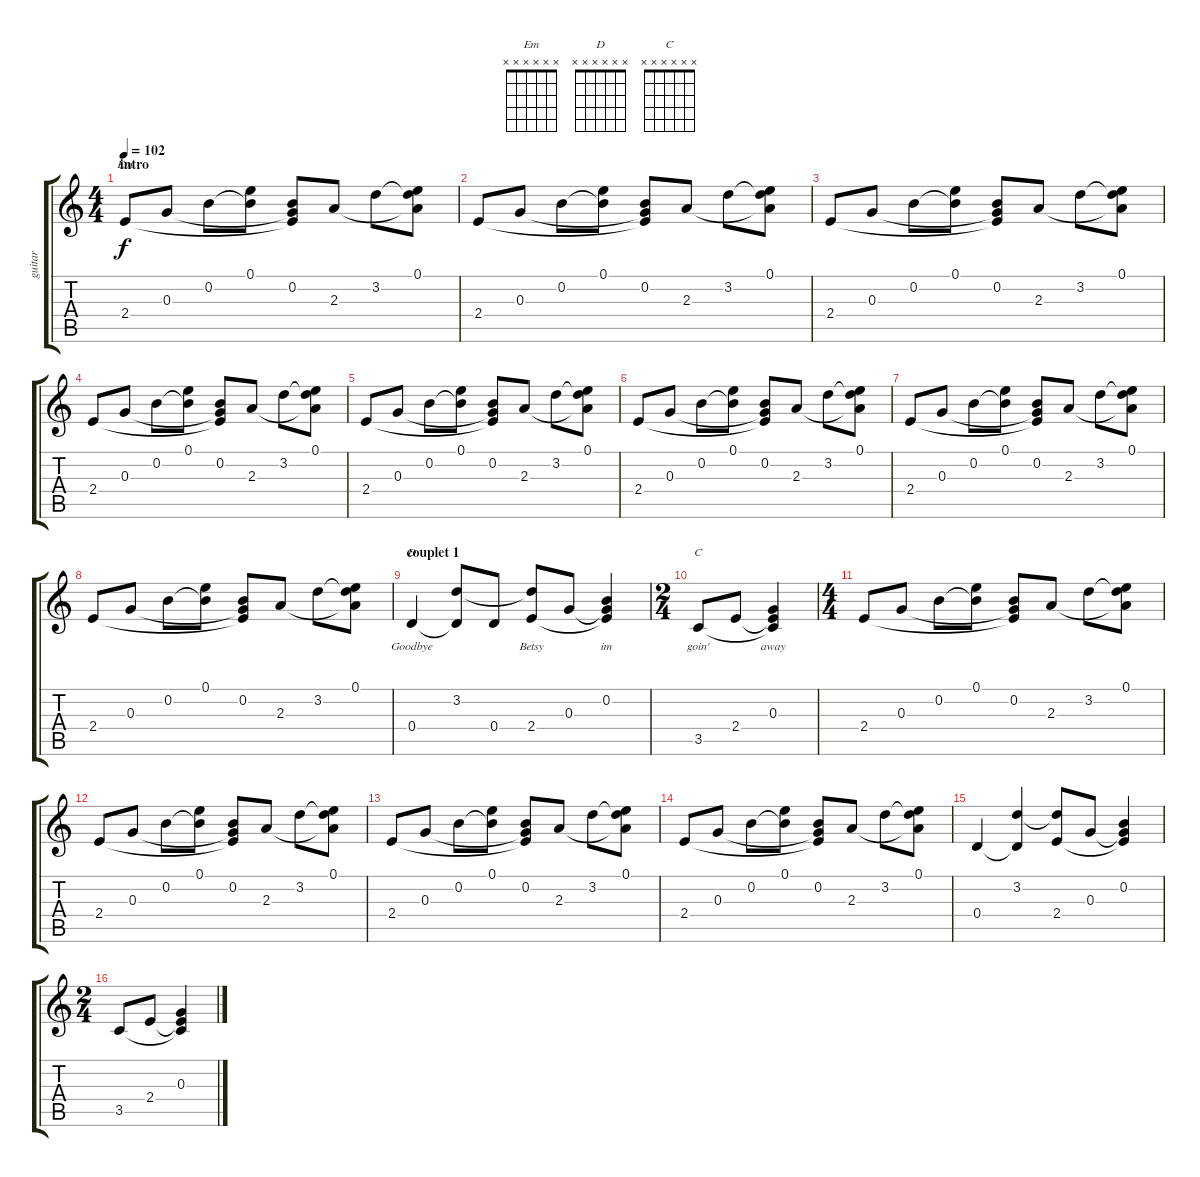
\track ("guitar" "guitar") {instrument electricguitarclean}
\staff {score tabs}
\tuning (E4 B3 G3 D3 A2 E2) {hide}
\chord ("Em" x x x x x x)
\chord ("D" x x x x x x)
\chord ("C" x x x x x x)
\ts (4 4)
\section ("" "intro")
\tempo 102
\clef g2
\ks c
2.4.8{ch "Em" dy f instrument electricguitarclean} 0.3.8 0.2.8 (0.1 0.2{t}).8 (0.2 0.3{t} 2.4{t}).8 2.3.8 3.2.8 (0.1 3.2{t} 2.3{t}).8 |
2.4.8 0.3.8 0.2.8 (0.1 0.2{t}).8 (0.2 0.3{t} 2.4{t}).8 2.3.8 3.2.8 (0.1 3.2{t} 2.3{t}).8 |
2.4.8 0.3.8 0.2.8 (0.1 0.2{t}).8 (0.2 0.3{t} 2.4{t}).8 2.3.8 3.2.8 (0.1 3.2{t} 2.3{t}).8 |
2.4.8 0.3.8 0.2.8 (0.1 0.2{t}).8 (0.2 0.3{t} 2.4{t}).8 2.3.8 3.2.8 (0.1 3.2{t} 2.3{t}).8 |
2.4.8 0.3.8 0.2.8 (0.1 0.2{t}).8 (0.2 0.3{t} 2.4{t}).8 2.3.8 3.2.8 (0.1 3.2{t} 2.3{t}).8 |
2.4.8 0.3.8 0.2.8 (0.1 0.2{t}).8 (0.2 0.3{t} 2.4{t}).8 2.3.8 3.2.8 (0.1 3.2{t} 2.3{t}).8 |
2.4.8 0.3.8 0.2.8 (0.1 0.2{t}).8 (0.2 0.3{t} 2.4{t}).8 2.3.8 3.2.8 (0.1 3.2{t} 2.3{t}).8 |
2.4.8 0.3.8 0.2.8 (0.1 0.2{t}).8 (0.2 0.3{t} 2.4{t}).8 2.3.8 3.2.8 (0.1 3.2{t} 2.3{t}).8 |
\section ("" "couplet 1")
0.4.4{ch "D" lyrics (0 "Goodbye") lyrics (1 "") lyrics (2 "") lyrics (3 "") lyrics (4 "")} (3.2 0.4{t}).8{lyrics (0 "") lyrics (1 "") lyrics (2 "") lyrics (3 "") lyrics (4 "")} 0.4.8{lyrics (0 "") lyrics (1 "") lyrics (2 "") lyrics (3 "") lyrics (4 "")} (3.2{t} 2.4).8{lyrics (0 "Betsy") lyrics (1 "") lyrics (2 "") lyrics (3 "") lyrics (4 "")} 0.3.8{lyrics (0 "") lyrics (1 "") lyrics (2 "") lyrics (3 "") lyrics (4 "")} (0.2 0.3{t} 2.4{t}).4{lyrics (0 "im") lyrics (1 "") lyrics (2 "") lyrics (3 "") lyrics (4 "")} |
\ts (2 4)
3.5.8{ch "C" lyrics (0 "goin'") lyrics (1 "") lyrics (2 "") lyrics (3 "") lyrics (4 "")} 2.4.8{lyrics (0 "") lyrics (1 "") lyrics (2 "") lyrics (3 "") lyrics (4 "")} (0.3 2.4{t} 3.5{t}).4{lyrics (0 "away") lyrics (1 "") lyrics (2 "") lyrics (3 "") lyrics (4 "")} |
\ts (4 4)
2.4.8{lyrics (0 "") lyrics (1 "") lyrics (2 "") lyrics (3 "") lyrics (4 "")} 0.3.8 0.2.8 (0.1 0.2{t}).8 (0.2 0.3{t} 2.4{t}).8 2.3.8 3.2.8 (0.1 3.2{t} 2.3{t}).8 |
2.4.8 0.3.8 0.2.8 (0.1 0.2{t}).8 (0.2 0.3{t} 2.4{t}).8 2.3.8 3.2.8 (0.1 3.2{t} 2.3{t}).8 |
2.4.8 0.3.8 0.2.8 (0.1 0.2{t}).8 (0.2 0.3{t} 2.4{t}).8 2.3.8 3.2.8 (0.1 3.2{t} 2.3{t}).8 |
2.4.8 0.3.8 0.2.8 (0.1 0.2{t}).8 (0.2 0.3{t} 2.4{t}).8 2.3.8 3.2.8 (0.1 3.2{t} 2.3{t}).8 |
0.4.4 (3.2 0.4{t}).4 (3.2{t} 2.4).8 0.3.8 (0.2 0.3{t} 2.4{t}).4 |
\ts (2 4)
3.5.8 2.4.8 (0.3 2.4{t} 3.5{t}).4
